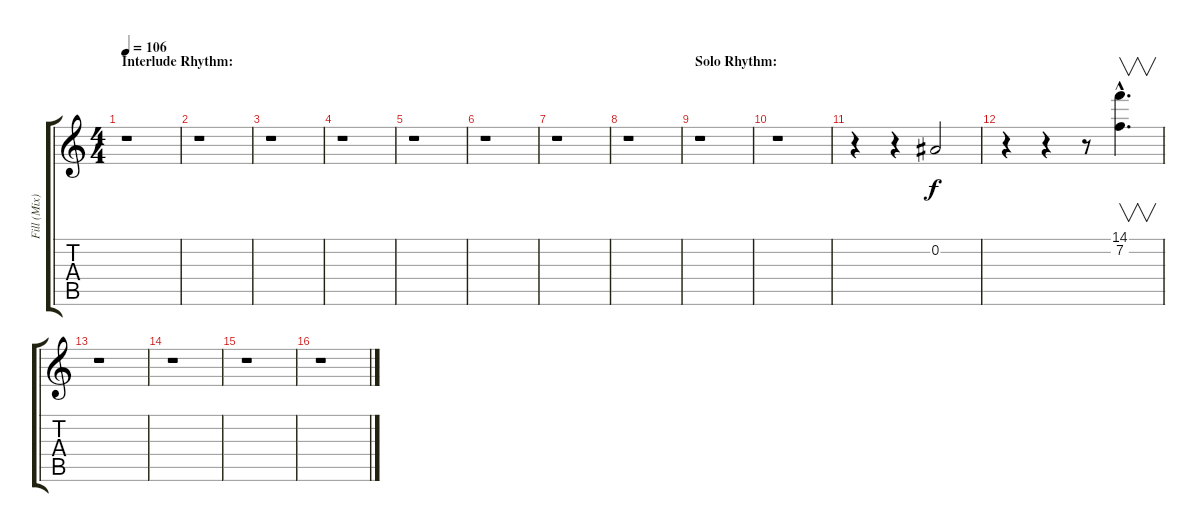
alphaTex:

\track ("Fill (Mix)" "Fill (Mix)") {instrument distortionguitar}
\staff {score tabs}
\tuning (Eb4 Bb3 Gb3 Db3 Ab2 Eb2) {hide}
\ts (4 4)
\section ("" "Interlude Rhythm:")
\tempo 106
\clef g2
\ks c
r.1{dy f} |
r.1 |
r.1 |
r.1 |
r.1 |
r.1 |
r.1 |
r.1 |
\section ("" "Solo Rhythm:")
r.1 |
r.1 |
r.4 r.4 0.2.2 |
r.4 r.4 r.8 (14.1{hac} 7.2{hac}).4{v d} |
r.1 |
r.1 |
r.1 |
r.1
